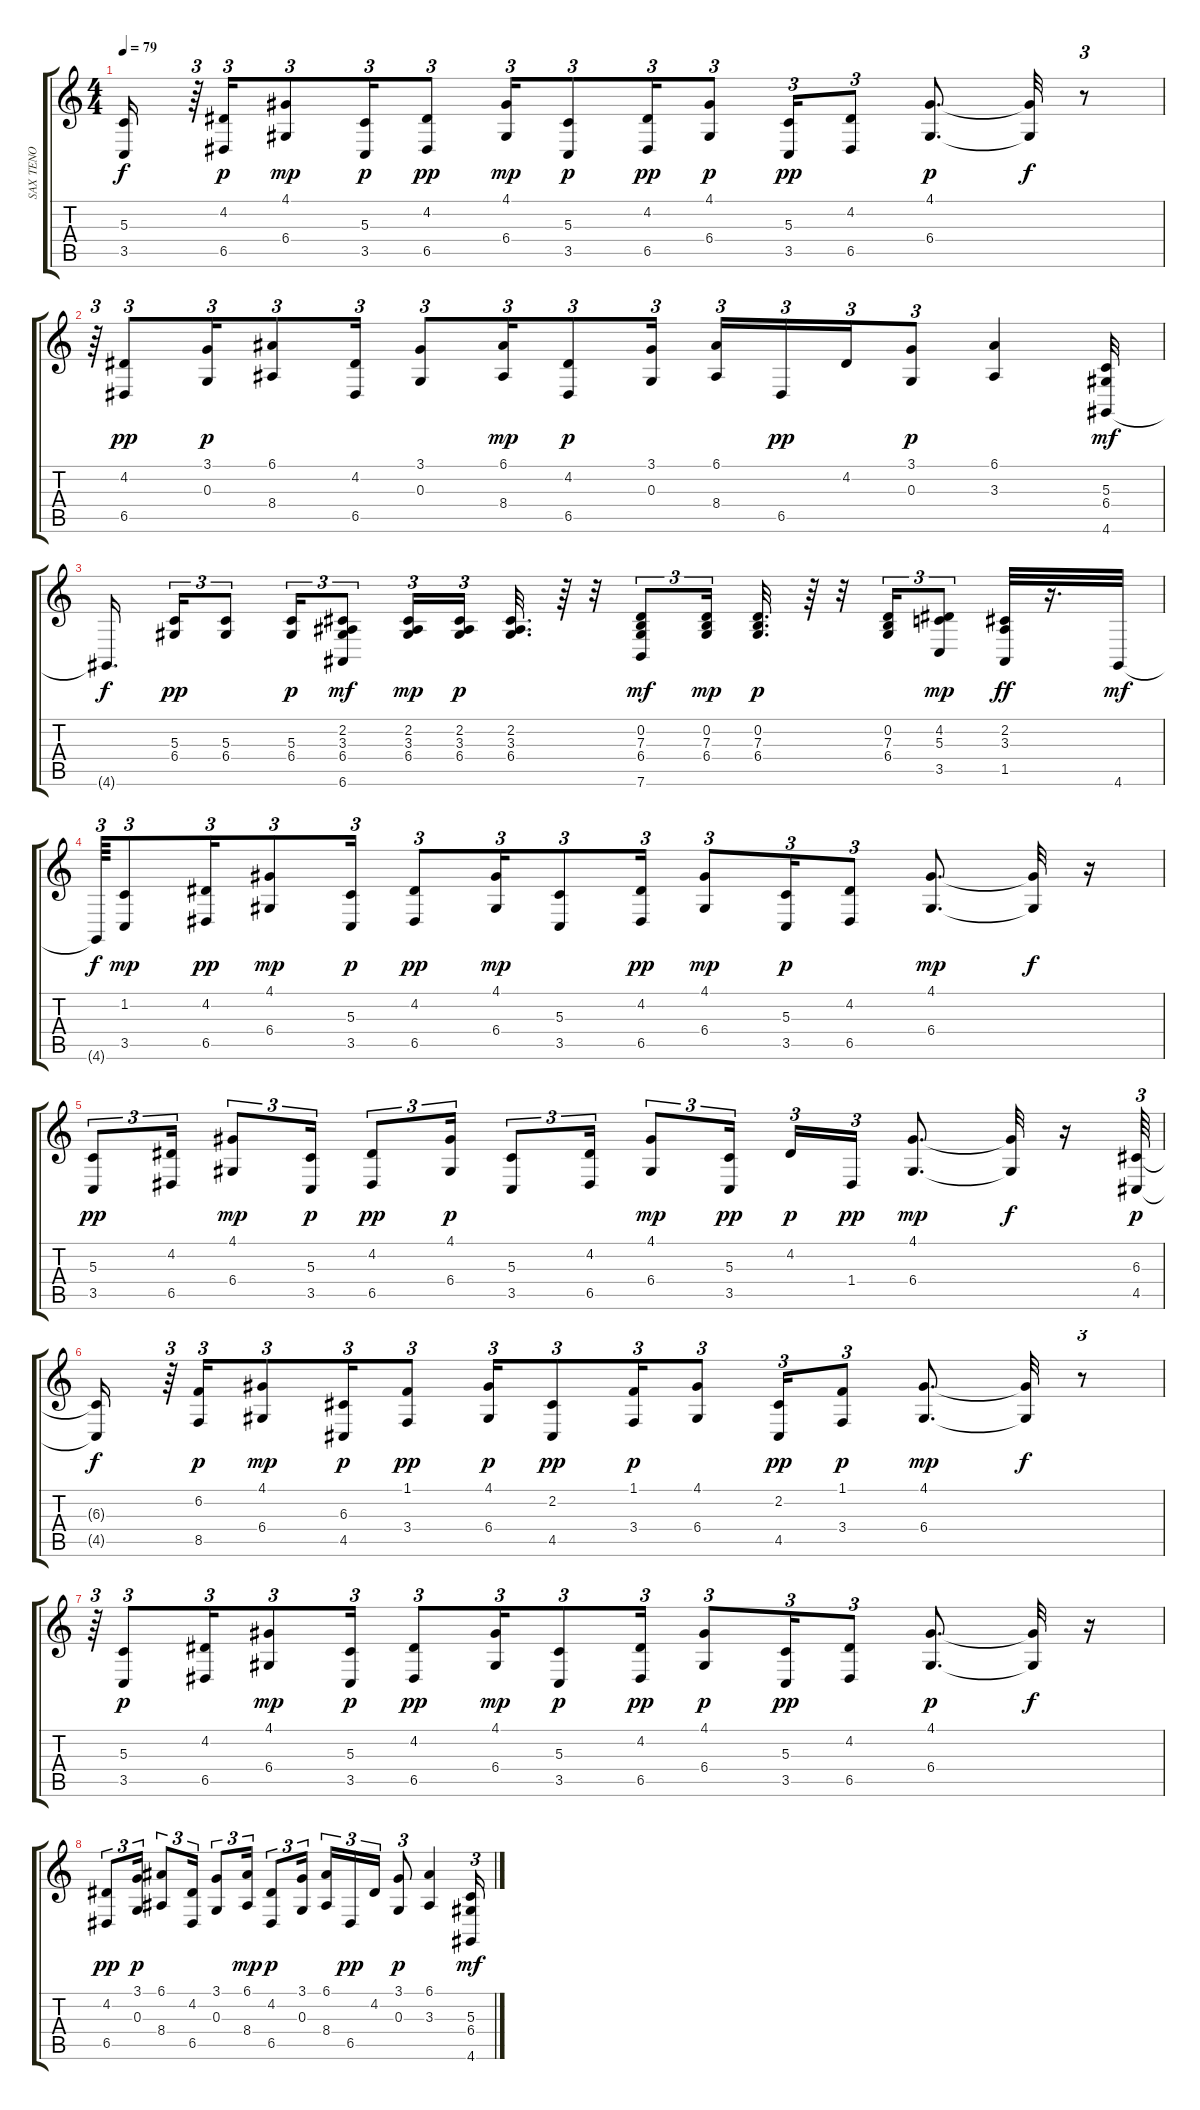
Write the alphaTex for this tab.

\track ("SAX TENO" "SAX TENO") {instrument trumpet}
\staff {score tabs}
\tuning (E4 B3 G3 D3 A2 E2) {hide}
\ts (4 4)
\tempo 79
\clef g2
\ks c
(5.3{t} 3.5{t}).16{dy f} r.64{tu (3 2)} (4.2 6.5).16{tu (3 2) dy p} (4.1 6.4).8{tu (3 2) dy mp} (5.3 3.5).16{tu (3 2) dy p} (4.2 6.5).8{tu (3 2) dy pp} (4.1 6.4).16{tu (3 2) dy mp} (5.3 3.5).8{tu (3 2) dy p} (4.2 6.5).16{tu (3 2) dy pp} (4.1 6.4).8{tu (3 2) dy p} (5.3 3.5).16{tu (3 2) dy pp} (4.2 6.5).8{tu (3 2)} (4.1 6.4).8{d dy p} (4.1{t} 6.4{t}).32{dy f} r.8{tu (3 2)} |
r.64{tu (3 2)} (4.2 6.5).8{tu (3 2) dy pp} (3.1 0.3).16{tu (3 2) dy p} (6.1 8.4).8{tu (3 2)} (4.2 6.5).16{tu (3 2)} (3.1 0.3).8{tu (3 2)} (6.1 8.4).16{tu (3 2) dy mp} (4.2 6.5).8{tu (3 2) dy p} (3.1 0.3).16{tu (3 2)} (6.1 8.4).16{tu (3 2)} 6.5.16{tu (3 2) dy pp} 4.2.16{tu (3 2)} (3.1 0.3).8{tu (3 2) dy p} (6.1 3.3).4 (5.3 6.4 4.6).32{dy mf} |
4.6{t}.16{d dy f} (5.3 6.4).16{tu (3 2) dy pp} (5.3 6.4).8{tu (3 2)} (5.3 6.4).16{tu (3 2) dy p} (2.2 3.3 6.4 6.6).8{tu (3 2) dy mf} (2.2 3.3 6.4).16{tu (3 2) dy mp} (2.2 3.3 6.4).16{tu (3 2) dy p} (2.2 3.3 6.4).32{d} r.64 r.32 (0.2 7.3 6.4 7.6).8{tu (3 2) dy mf} (0.2 7.3 6.4).16{tu (3 2) dy mp} (0.2 7.3 6.4).32{d dy p} r.64 r.32 (0.2 7.3 6.4).16{tu (3 2)} (4.2 5.3 3.5).8{tu (3 2) dy mp} (2.2 3.3 1.5).32{dy ff} r.16{d} 4.6.32{dy mf} |
4.6{t}.64{tu (3 2) dy f} (1.2 3.5).8{tu (3 2) dy mp} (4.2 6.5).16{tu (3 2) dy pp} (4.1 6.4).8{tu (3 2) dy mp} (5.3 3.5).16{tu (3 2) dy p} (4.2 6.5).8{tu (3 2) dy pp} (4.1 6.4).16{tu (3 2) dy mp} (5.3 3.5).8{tu (3 2)} (4.2 6.5).16{tu (3 2) dy pp} (4.1 6.4).8{tu (3 2) dy mp} (5.3 3.5).16{tu (3 2) dy p} (4.2 6.5).8{tu (3 2)} (4.1 6.4).8{d dy mp} (4.1{t} 6.4{t}).32{dy f} r.16 |
(5.3 3.5).8{tu (3 2) dy pp} (4.2 6.5).16{tu (3 2)} (4.1 6.4).8{tu (3 2) dy mp} (5.3 3.5).16{tu (3 2) dy p} (4.2 6.5).8{tu (3 2) dy pp} (4.1 6.4).16{tu (3 2) dy p} (5.3 3.5).8{tu (3 2)} (4.2 6.5).16{tu (3 2)} (4.1 6.4).8{tu (3 2) dy mp} (5.3 3.5).16{tu (3 2) dy pp} 4.2.16{tu (3 2) dy p} 1.4.16{tu (3 2) dy pp} (4.1 6.4).8{d dy mp} (4.1{t} 6.4{t}).32{dy f} r.16 (6.3 4.5).64{tu (3 2) dy p} |
(6.3{t} 4.5{t}).16{dy f} r.64{tu (3 2)} (6.2 8.5).16{tu (3 2) dy p} (4.1 6.4).8{tu (3 2) dy mp} (6.3 4.5).16{tu (3 2) dy p} (1.1 3.4).8{tu (3 2) dy pp} (4.1 6.4).16{tu (3 2) dy p} (2.2 4.5).8{tu (3 2) dy pp} (1.1 3.4).16{tu (3 2) dy p} (4.1 6.4).8{tu (3 2)} (2.2 4.5).16{tu (3 2) dy pp} (1.1 3.4).8{tu (3 2) dy p} (4.1 6.4).8{d dy mp} (4.1{t} 6.4{t}).32{dy f} r.8{tu (3 2)} |
r.64{tu (3 2)} (5.3 3.5).8{tu (3 2) dy p} (4.2 6.5).16{tu (3 2)} (4.1 6.4).8{tu (3 2) dy mp} (5.3 3.5).16{tu (3 2) dy p} (4.2 6.5).8{tu (3 2) dy pp} (4.1 6.4).16{tu (3 2) dy mp} (5.3 3.5).8{tu (3 2) dy p} (4.2 6.5).16{tu (3 2) dy pp} (4.1 6.4).8{tu (3 2) dy p} (5.3 3.5).16{tu (3 2) dy pp} (4.2 6.5).8{tu (3 2)} (4.1 6.4).8{d dy p} (4.1{t} 6.4{t}).32{dy f} r.16 |
(4.2 6.5).8{tu (3 2) dy pp} (3.1 0.3).16{tu (3 2) dy p} (6.1 8.4).8{tu (3 2)} (4.2 6.5).16{tu (3 2)} (3.1 0.3).8{tu (3 2)} (6.1 8.4).16{tu (3 2) dy mp} (4.2 6.5).8{tu (3 2) dy p} (3.1 0.3).16{tu (3 2)} (6.1 8.4).16{tu (3 2)} 6.5.16{tu (3 2) dy pp} 4.2.16{tu (3 2)} (3.1 0.3).8{tu (3 2) dy p} (6.1 3.3).4 (5.3 6.4 4.6).16{tu (3 2) dy mf}
